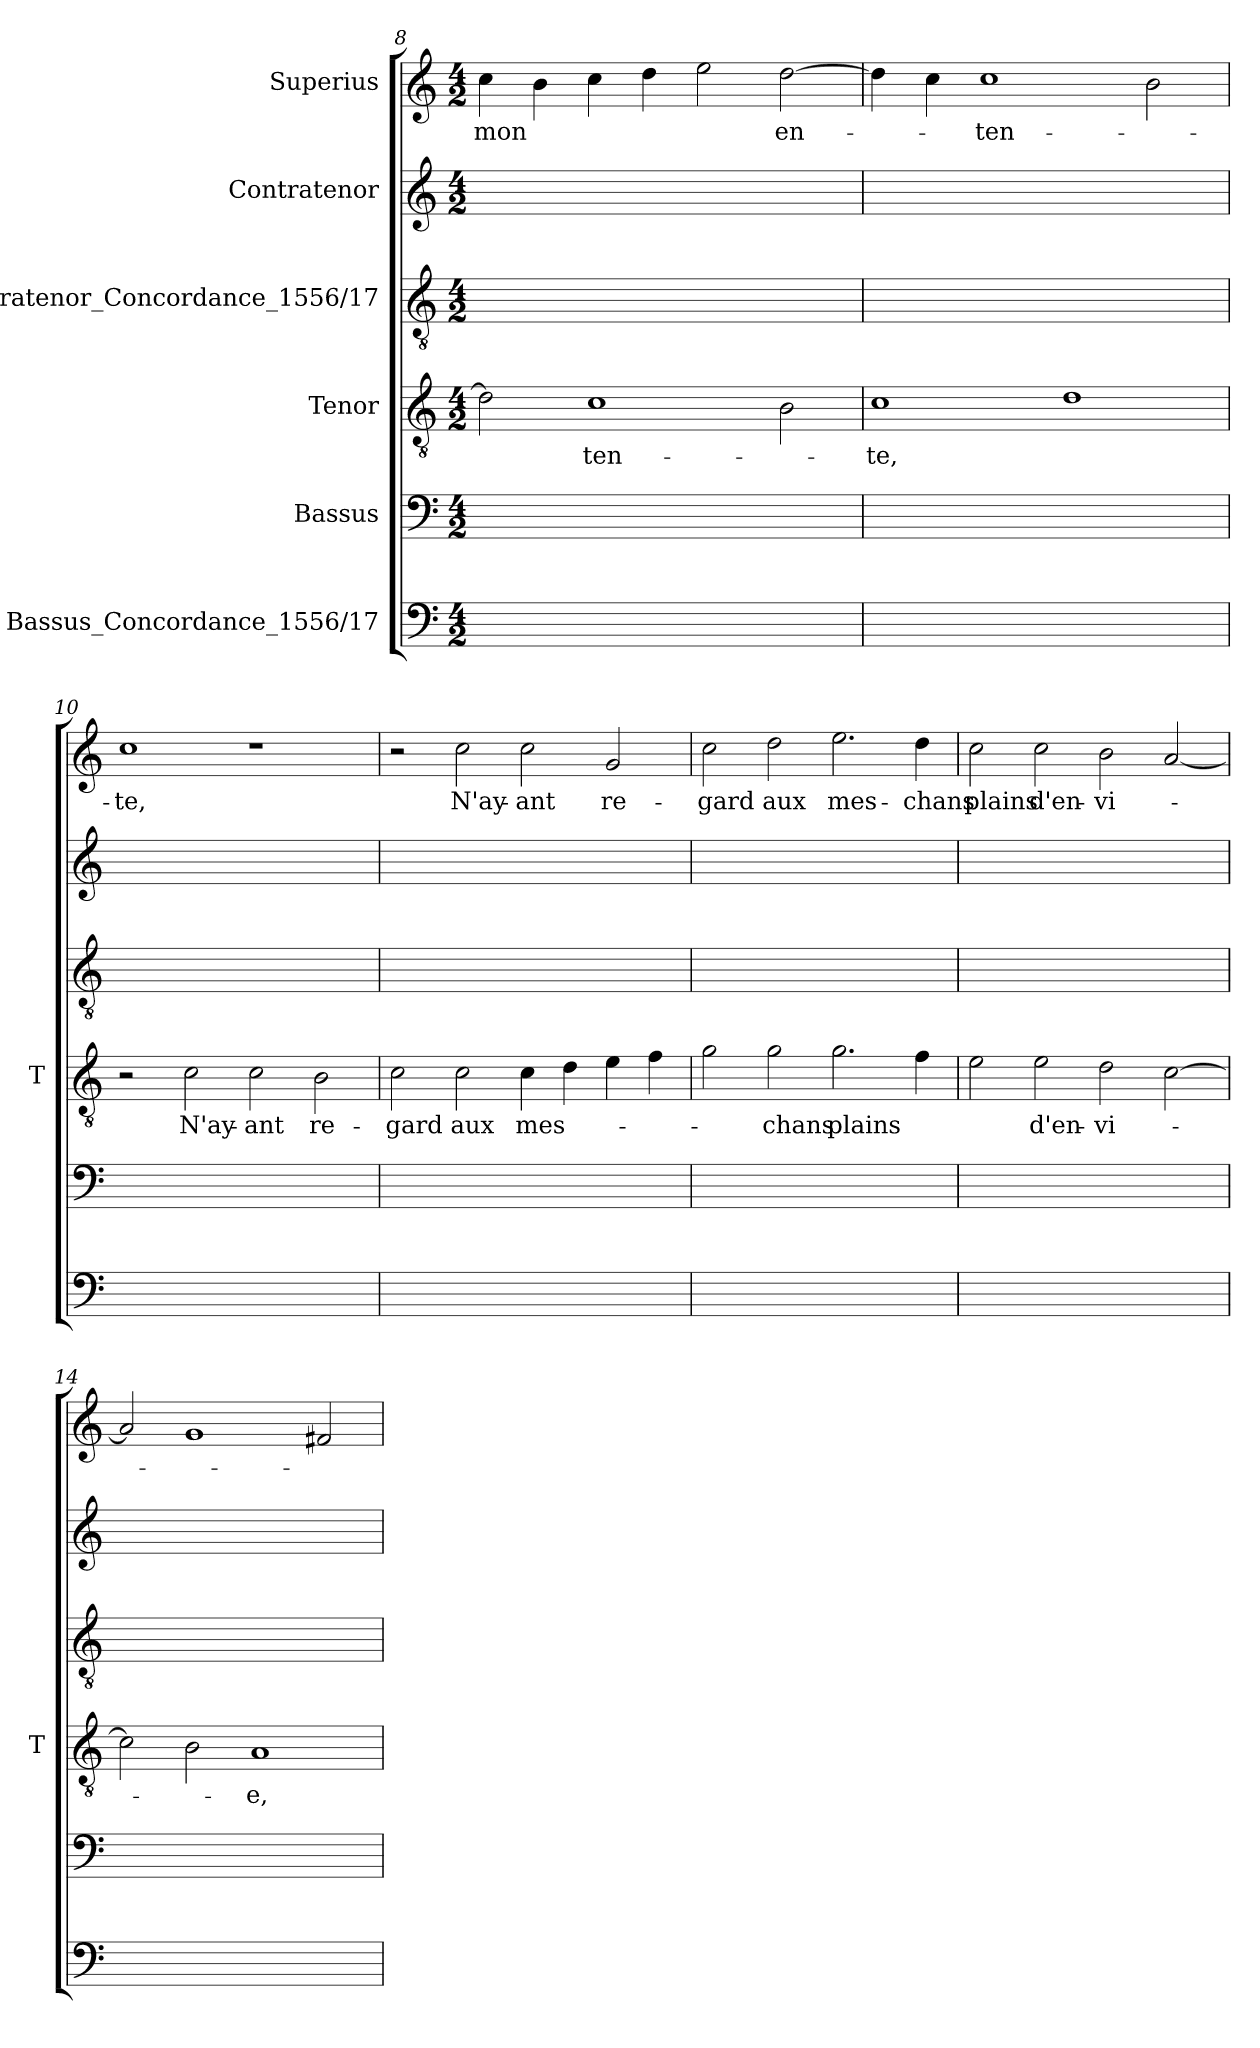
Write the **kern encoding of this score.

**kern	**kern	**kern	**text	**kern	**kern	**kern	**text
*part6	*part5	*part4	*part4	*part3	*part2	*part1	*part1
*staff6	*staff5	*staff4	*staff4	*staff3	*staff2	*staff1	*staff1
*I"Bassus_Concordance_1556/17	*I"Bassus	*I"Tenor	*	*I"Contratenor_Concordance_1556/17	*I"Contratenor	*I"Superius	*
*	*	*I'T	*	*	*	*	*
*clefF4	*clefF4	*clefGv2	*	*clefGv2	*clefG2	*clefG2	*
*k[]	*k[]	*k[]	*	*k[]	*k[]	*k[]	*
*M4/2	*M4/2	*M4/2	*	*M4/2	*M4/2	*M4/2	*
=8	=8	=8	=8	=8	=8	=8	=8
0ryy	0ryy	2d]	.	0ryy	0ryy	4cc	-mon
.	.	.	.	.	.	4b	.
.	.	1c	ten-	.	.	4cc	.
.	.	.	.	.	.	4dd	.
.	.	.	.	.	.	2ee	.
.	.	2B	.	.	.	[2dd	en-
=9	=9	=9	=9	=9	=9	=9	=9
0ryy	0ryy	1c	-te,	0ryy	0ryy	4dd]	.
.	.	.	.	.	.	4cc	.
.	.	.	.	.	.	1cc	ten-
.	.	1d	.	.	.	.	.
.	.	.	.	.	.	2b	.
=10	=10	=10	=10	=10	=10	=10	=10
0ryy	0ryy	2r	.	0ryy	0ryy	1cc	-te,
.	.	2c	N'ay-	.	.	.	.
.	.	2c	-ant	.	.	1r	.
.	.	2B	re-	.	.	.	.
=11	=11	=11	=11	=11	=11	=11	=11
0ryy	0ryy	2c	-gard	0ryy	0ryy	2r	.
.	.	2c	-aux	.	.	2cc	N'ay-
.	.	4c	mes-	.	.	2cc	-ant
.	.	4d	.	.	.	.	.
.	.	4e	.	.	.	2g	re-
.	.	4f	.	.	.	.	.
=12	=12	=12	=12	=12	=12	=12	=12
0ryy	0ryy	2g	.	0ryy	0ryy	2cc	-gard
.	.	2g	-chans	.	.	2dd	-aux
.	.	2.g	-plains	.	.	2.ee	mes-
.	.	4f	.	.	.	4dd	-chans
=13	=13	=13	=13	=13	=13	=13	=13
0ryy	0ryy	2e	.	0ryy	0ryy	2cc	-plains
.	.	2e	d'en-	.	.	2cc	d'en-
.	.	2d	vi-	.	.	2b	vi-
.	.	[2c	.	.	.	[2a	.
=14	=14	=14	=14	=14	=14	=14	=14
0ryy	0ryy	2c]	.	0ryy	0ryy	2a]	.
.	.	2B	.	.	.	1g	.
.	.	1A	-e,	.	.	.	.
.	.	.	.	.	.	2f#X	.
=	=	=	=	=	=	=	=
*-	*-	*-	*-	*-	*-	*-	*-
